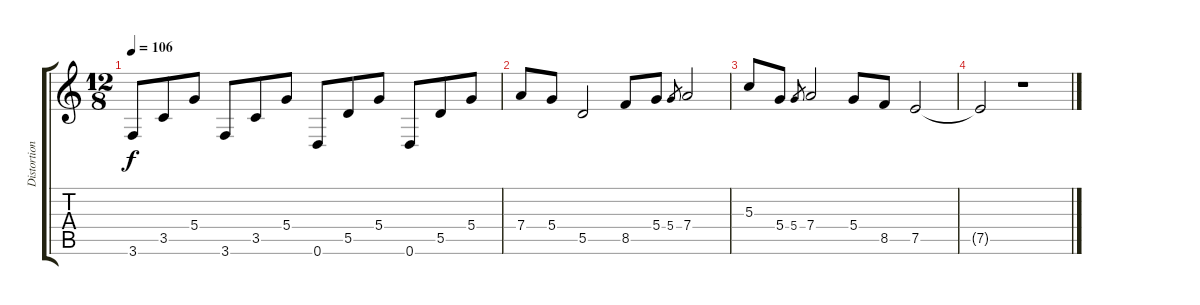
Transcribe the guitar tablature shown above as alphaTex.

\track ("Distortion 1" "Distortion") {instrument distortionguitar}
\staff {score tabs}
\tuning (E4 B3 G3 D3 A2 D2) {hide}
\ts (12 8)
\tempo 106
\clef g2
\ks c
3.6.8{dy f} 3.5.8 5.4.8 3.6.8 3.5.8 5.4.8 0.6.8 5.5.8 5.4.8 0.6.8 5.5.8 5.4.8 |
7.4.8 5.4.8 5.5.2 8.5.8 5.4.8 5.4.8{gr} 7.4.2 |
5.3.8 5.4.8 5.4.8{gr} 7.4.2 5.4.8 8.5.8 7.5.2 |
7.5{t}.2 r.1
